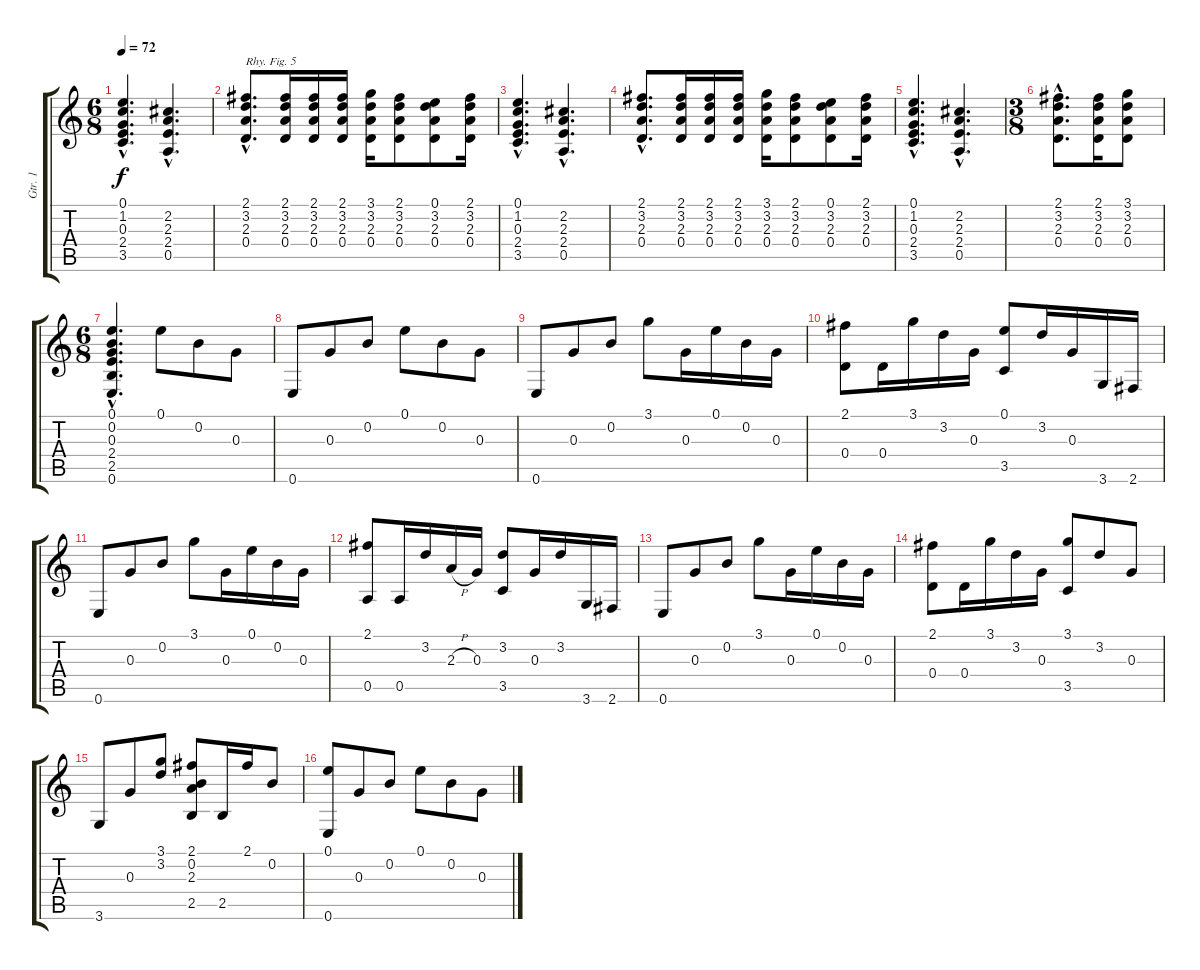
\track ("Gtr. 1" "Gtr. 1") {instrument acousticguitarsteel}
\staff {score tabs}
\tuning (E4 B3 G3 D3 A2 E2) {hide}
\ts (6 8)
\tempo 72
\clef g2
\ks c
(0.1{hac} 1.2{hac} 0.3{hac} 2.4{hac} 3.5{hac}).4{d dy f} (2.2{hac} 2.3{hac} 2.4{hac} 0.5{hac}).4{d} |
(2.1{hac} 3.2{hac} 2.3{hac} 0.4{hac}).8{d txt "Rhy. Fig. 5"} (2.1 3.2 2.3 0.4).16 (2.1 3.2 2.3 0.4).16 (2.1 3.2 2.3 0.4).16 (3.1 3.2 2.3 0.4).16 (2.1 3.2 2.3 0.4).8 (0.1 3.2 2.3 0.4).8 (2.1 3.2 2.3 0.4).16 |
(0.1{hac} 1.2{hac} 0.3{hac} 2.4{hac} 3.5{hac}).4{d} (2.2{hac} 2.3{hac} 2.4{hac} 0.5{hac}).4{d} |
(2.1{hac} 3.2{hac} 2.3{hac} 0.4{hac}).8{d} (2.1 3.2 2.3 0.4).16 (2.1 3.2 2.3 0.4).16 (2.1 3.2 2.3 0.4).16 (3.1 3.2 2.3 0.4).16 (2.1 3.2 2.3 0.4).8 (0.1 3.2 2.3 0.4).8 (2.1 3.2 2.3 0.4).16 |
(0.1{hac} 1.2{hac} 0.3{hac} 2.4{hac} 3.5{hac}).4{d} (2.2{hac} 2.3{hac} 2.4{hac} 0.5{hac}).4{d} |
\ts (3 8)
(2.1{hac} 3.2{hac} 2.3{hac} 0.4{hac}).8{d} (2.1 3.2 2.3 0.4).16 (3.1 3.2 2.3 0.4).8 |
\ts (6 8)
(0.1{hac} 0.2{hac} 0.3{hac} 2.4{hac} 2.5{hac} 0.6{hac}).4{d} 0.1.8 0.2.8 0.3.8 |
0.6.8 0.3.8 0.2.8 0.1.8 0.2.8 0.3.8 |
0.6.8 0.3.8 0.2.8 3.1.8 0.3.16 0.1.16 0.2.16 0.3.16 |
(2.1 0.4).8 0.4.16 3.1.16 3.2.16 0.3.16 (0.1 3.5).8 3.2.16 0.3.16 3.6.16 2.6.16 |
0.6.8 0.3.8 0.2.8 3.1.8 0.3.16 0.1.16 0.2.16 0.3.16 |
(2.1 0.5).8 0.5.16 3.2.16 2.3{h}.16 0.3.16 (3.2 3.5).8 0.3.16 3.2.16 3.6.16 2.6.16 |
0.6.8 0.3.8 0.2.8 3.1.8 0.3.16 0.1.16 0.2.16 0.3.16 |
(2.1 0.4).8 0.4.16 3.1.16 3.2.16 0.3.16 (3.1 3.5).8 3.2.8 0.3.8 |
3.6.8 0.3.8 (3.1 3.2).8 (2.1 0.2 2.3 2.5).8 2.5.16 2.1.16 0.2.8 |
(0.1 0.6).8 0.3.8 0.2.8 0.1.8 0.2.8 0.3.8
